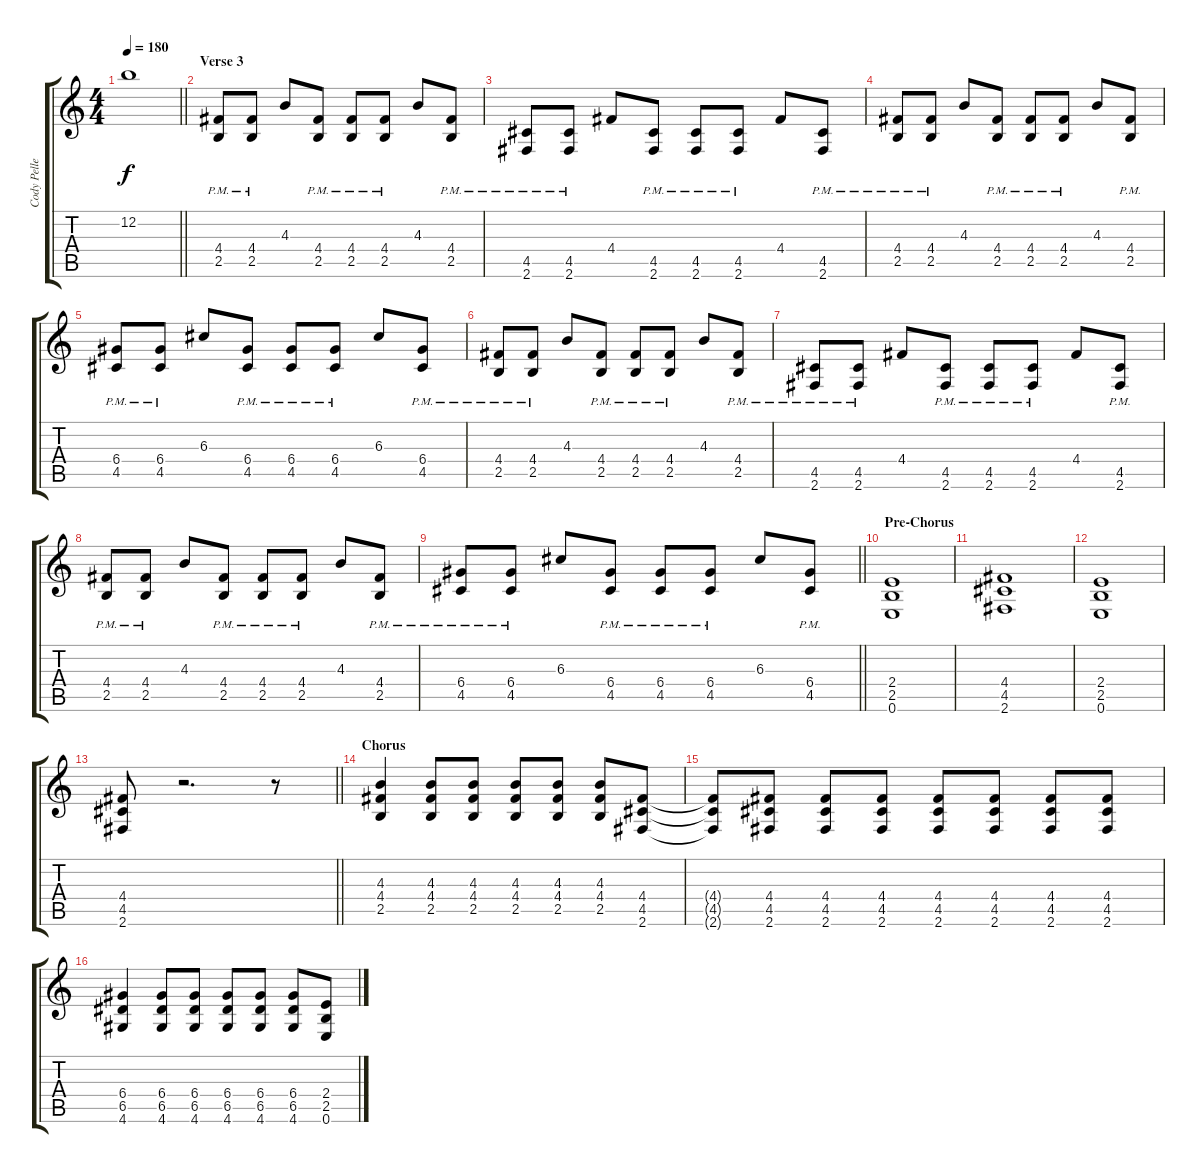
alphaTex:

\track ("Cody Pellerin" "Cody Pelle") {instrument overdrivenguitar}
\staff {score tabs}
\tuning (E4 B3 G3 D3 A2 E2) {hide}
\ts (4 4)
\tempo 180
\clef g2
\barLineRight lightlight
\ks c
12.2{t}.1{dy f} |
\section ("" "Verse 3")
(4.4 2.5{pm}).8 (4.4 2.5{pm}).8 4.3.8 (4.4 2.5{pm}).8 (4.4 2.5{pm}).8 (4.4 2.5{pm}).8 4.3.8 (4.4 2.5{pm}).8 |
(4.5 2.6{pm}).8 (4.5 2.6{pm}).8 4.4.8 (4.5 2.6{pm}).8 (4.5 2.6{pm}).8 (4.5 2.6{pm}).8 4.4.8 (4.5 2.6{pm}).8 |
(4.4 2.5{pm}).8 (4.4 2.5{pm}).8 4.3.8 (4.4 2.5{pm}).8 (4.4 2.5{pm}).8 (4.4 2.5{pm}).8 4.3.8 (4.4 2.5{pm}).8 |
(6.4 4.5{pm}).8 (6.4 4.5{pm}).8 6.3.8 (6.4 4.5{pm}).8 (6.4 4.5{pm}).8 (6.4 4.5{pm}).8 6.3.8 (6.4 4.5{pm}).8 |
(4.4 2.5{pm}).8 (4.4 2.5{pm}).8 4.3.8 (4.4 2.5{pm}).8 (4.4 2.5{pm}).8 (4.4 2.5{pm}).8 4.3.8 (4.4 2.5{pm}).8 |
(4.5 2.6{pm}).8 (4.5 2.6{pm}).8 4.4.8 (4.5 2.6{pm}).8 (4.5 2.6{pm}).8 (4.5 2.6{pm}).8 4.4.8 (4.5 2.6{pm}).8 |
(4.4 2.5{pm}).8 (4.4 2.5{pm}).8 4.3.8 (4.4 2.5{pm}).8 (4.4 2.5{pm}).8 (4.4 2.5{pm}).8 4.3.8 (4.4 2.5{pm}).8 |
\barLineRight lightlight
(6.4 4.5{pm}).8 (6.4 4.5{pm}).8 6.3.8 (6.4 4.5{pm}).8 (6.4 4.5{pm}).8 (6.4 4.5{pm}).8 6.3.8 (6.4 4.5{pm}).8 |
\section ("" "Pre-Chorus")
(2.4 2.5 0.6).1 |
(4.4 4.5 2.6).1 |
(2.4 2.5 0.6).1 |
\barLineRight lightlight
(4.4 4.5 2.6).8 r.2{d} r.8 |
\section ("" "Chorus")
(4.3 4.4 2.5).4 (4.3 4.4 2.5).8 (4.3 4.4 2.5).8 (4.3 4.4 2.5).8 (4.3 4.4 2.5).8 (4.3 4.4 2.5).8 (4.4 4.5 2.6).8 |
(4.4{t} 4.5{t} 2.6{t}).8 (4.4 4.5 2.6).8 (4.4 4.5 2.6).8 (4.4 4.5 2.6).8 (4.4 4.5 2.6).8 (4.4 4.5 2.6).8 (4.4 4.5 2.6).8 (4.4 4.5 2.6).8 |
(6.4 6.5 4.6).4 (6.4 6.5 4.6).8 (6.4 6.5 4.6).8 (6.4 6.5 4.6).8 (6.4 6.5 4.6).8 (6.4 6.5 4.6).8 (2.4 2.5 0.6).8
